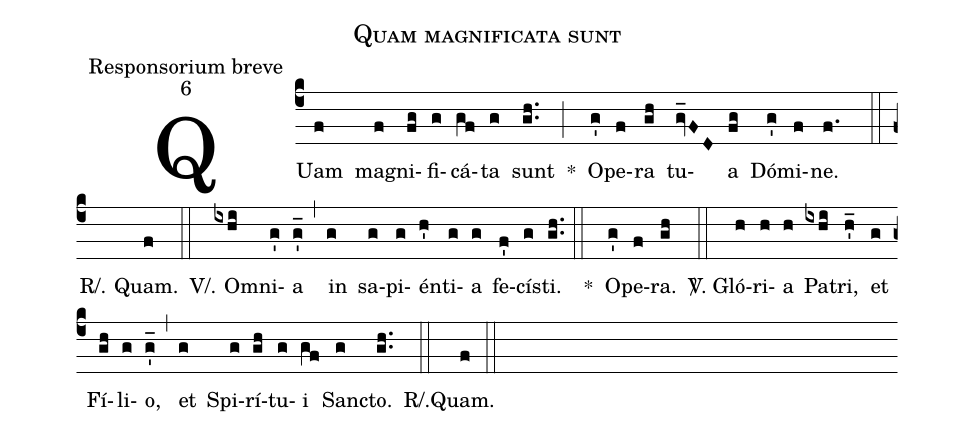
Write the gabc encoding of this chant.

name:Quam magnificata sunt;
office-part:Responsorium breve;
mode:6;
%%
(c4) QUam(f) mag(f)ni(fg)fi(g)cá(gf)ta(g) sunt(gh..) *(;) O(g')pe(f)ra(gh) tu(gv_FD)a(fg) Dó(g')mi(f)ne.(f.) (::)
R/. Quam.(f) (::)
V/. Om(ixhi)ni(g')a(g'_) (,)in(g) sa(g)pi(g)én(h')ti(g)a(g) fe(f')cís(g)ti.(gh..) (::)
*() O(g')pe(f)ra.(gh) (::)
<sp>V/</sp>. Gló(h)ri(h)a(h) Pa(ixhi)tri,(h'_) et(g) Fí(gh)li(g)o,(g'_) (,)et(g) Spi(g)rí(gh)tu(g)i(gf) Sanc(g)to.(gh..) (::)
R/.Quam.(f) (::)
